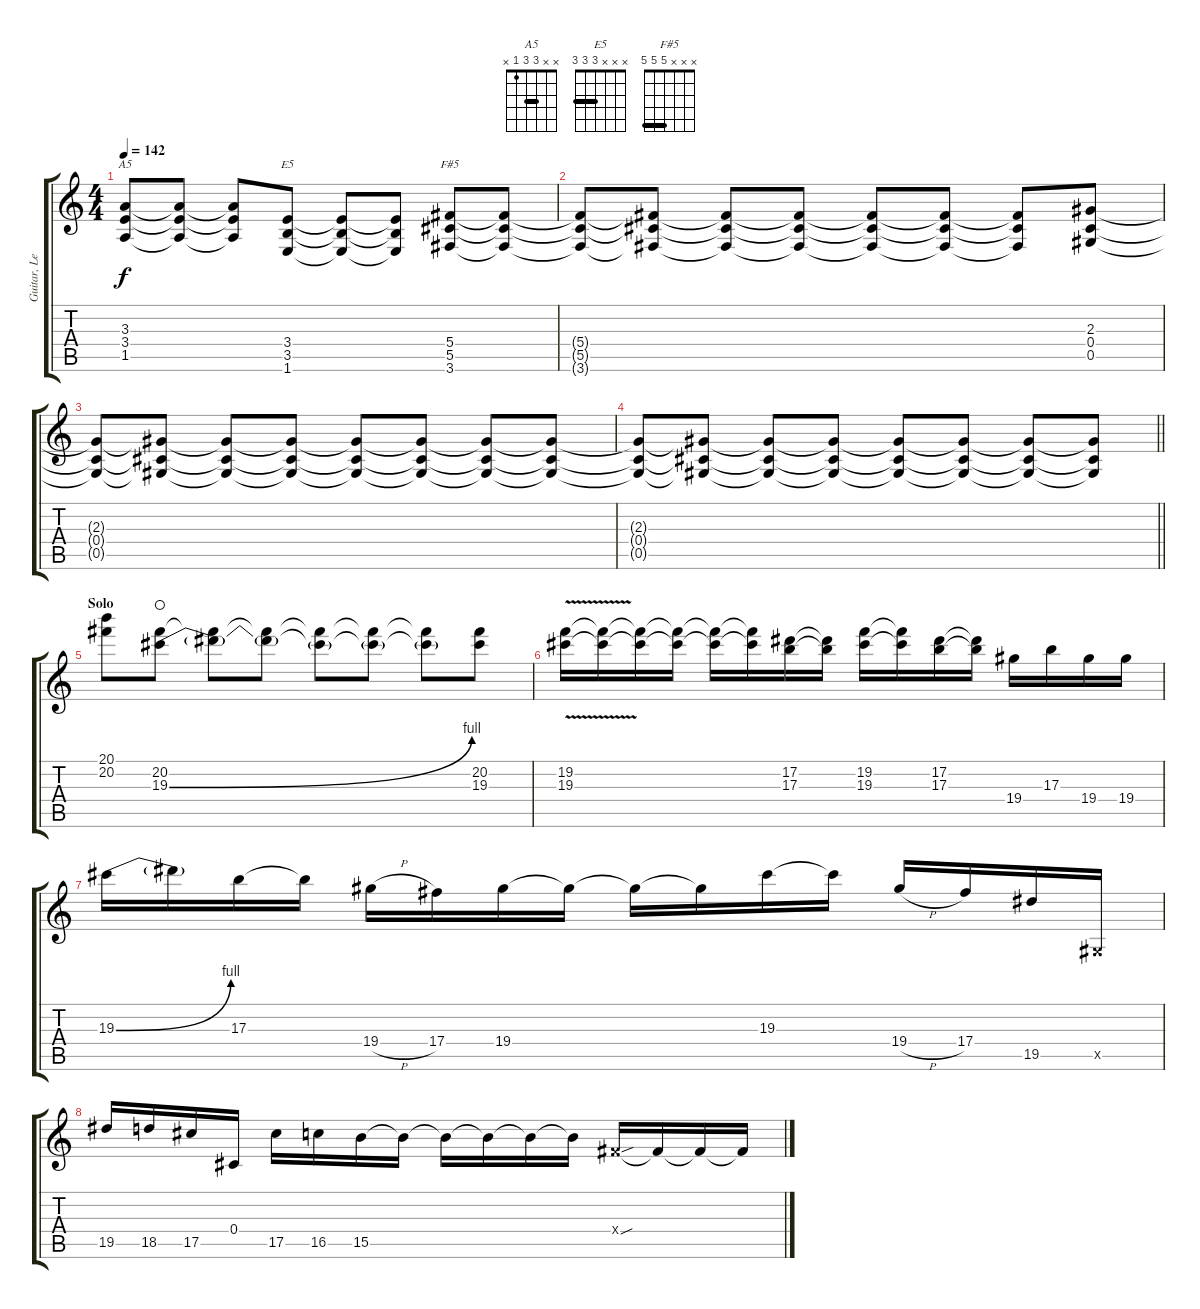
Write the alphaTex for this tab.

\track ("Guitar, Lead" "Guitar, Le") {instrument overdrivenguitar}
\staff {score tabs}
\tuning (Eb4 Bb3 Gb3 Db3 Ab2 Eb2) {hide}
\chord ("A5" x x 3 3 1 x) {barre 3}
\chord ("E5" x x x 3 3 3) {barre 3}
\chord ("F#5" x x x 5 5 5) {barre 5}
\ts (4 4)
\tempo 142
\clef g2
\ks c
(3.3 3.4 1.5).8{ch "A5" dy f} (3.3{t} 3.4{t} 1.5{t}).8 (3.3{t} 3.4{t} 1.5{t}).8 (3.4 3.5 1.6).8{ch "E5"} (3.4{t} 3.5{t} 1.6{t}).8 (3.4{t} 3.5{t} 1.6{t}).8 (5.4 5.5 3.6).8{ch "F#5"} (5.4{t} 5.5{t} 3.6{t}).8 |
(5.4{t} 5.5{t} 3.6{t}).8 (5.4{t} 5.5{t} 3.6{t}).8 (5.4{t} 5.5{t} 3.6{t}).8 (5.4{t} 5.5{t} 3.6{t}).8 (5.4{t} 5.5{t} 3.6{t}).8 (5.4{t} 5.5{t} 3.6{t}).8 (5.4{t} 5.5{t} 3.6{t}).8 (2.3 0.4 0.5).8 |
(2.3{t} 0.4{t} 0.5{t}).8 (2.3{t} 0.4{t} 0.5{t}).8 (2.3{t} 0.4{t} 0.5{t}).8 (2.3{t} 0.4{t} 0.5{t}).8 (2.3{t} 0.4{t} 0.5{t}).8 (2.3{t} 0.4{t} 0.5{t}).8 (2.3{t} 0.4{t} 0.5{t}).8 (2.3{t} 0.4{t} 0.5{t}).8 |
\barLineRight lightlight
(2.3{t} 0.4{t} 0.5{t}).8 (2.3{t} 0.4{t} 0.5{t}).8 (2.3{t} 0.4{t} 0.5{t}).8 (2.3{t} 0.4{t} 0.5{t}).8 (2.3{t} 0.4{t} 0.5{t}).8 (2.3{t} 0.4{t} 0.5{t}).8 (2.3{t} 0.4{t} 0.5{t}).8 (2.3{t} 0.4{t} 0.5{t}).8 |
\section ("" "Solo")
(20.1 20.2).8 (20.2 19.3{be (bend 0 0 60 4)}).8{waho} (20.2{t} 19.3{t}).8 (20.2{t} 19.3{t}).8 (20.2{t} 19.3{t}).8 (20.2{t} 19.3{t}).8 (20.2{t} 19.3{t}).8 (20.2 19.3).8 |
(19.2{v} 19.3{v}).16 (19.2{t} 19.3{t}).16 (19.2{t} 19.3{t}).16 (19.2{t} 19.3{t}).16 (19.2{t} 19.3{t}).16 (19.2{t} 19.3{t}).16 (17.2 17.3).16 (17.2{t} 17.3{t}).16 (19.2 19.3).16 (19.2{t} 19.3{t}).16 (17.2 17.3).16 (17.2{t} 17.3{t}).16 19.4.16 17.3.16 19.4.16 19.4.16 |
19.3{be (bend 0 0 60 4)}.16 19.3{t}.16 17.3.16 17.3{t}.16 19.4{h}.16 17.4.16 19.4.16 19.4{t}.16 19.4{t}.16 19.4{t}.16 19.3.16 19.3{t}.16 19.4{h}.16 17.4.16 19.5.16 0.5{x}.16 |
19.5.16 18.5.16 17.5.16 0.4.16 17.5.16 16.5.16 15.5.16 15.5{t}.16 15.5{t}.16 15.5{t}.16 15.5{t}.16 15.5{t}.16 5.4{sou x}.16 5.4{t}.16 5.4{t}.16 5.4{t}.16
